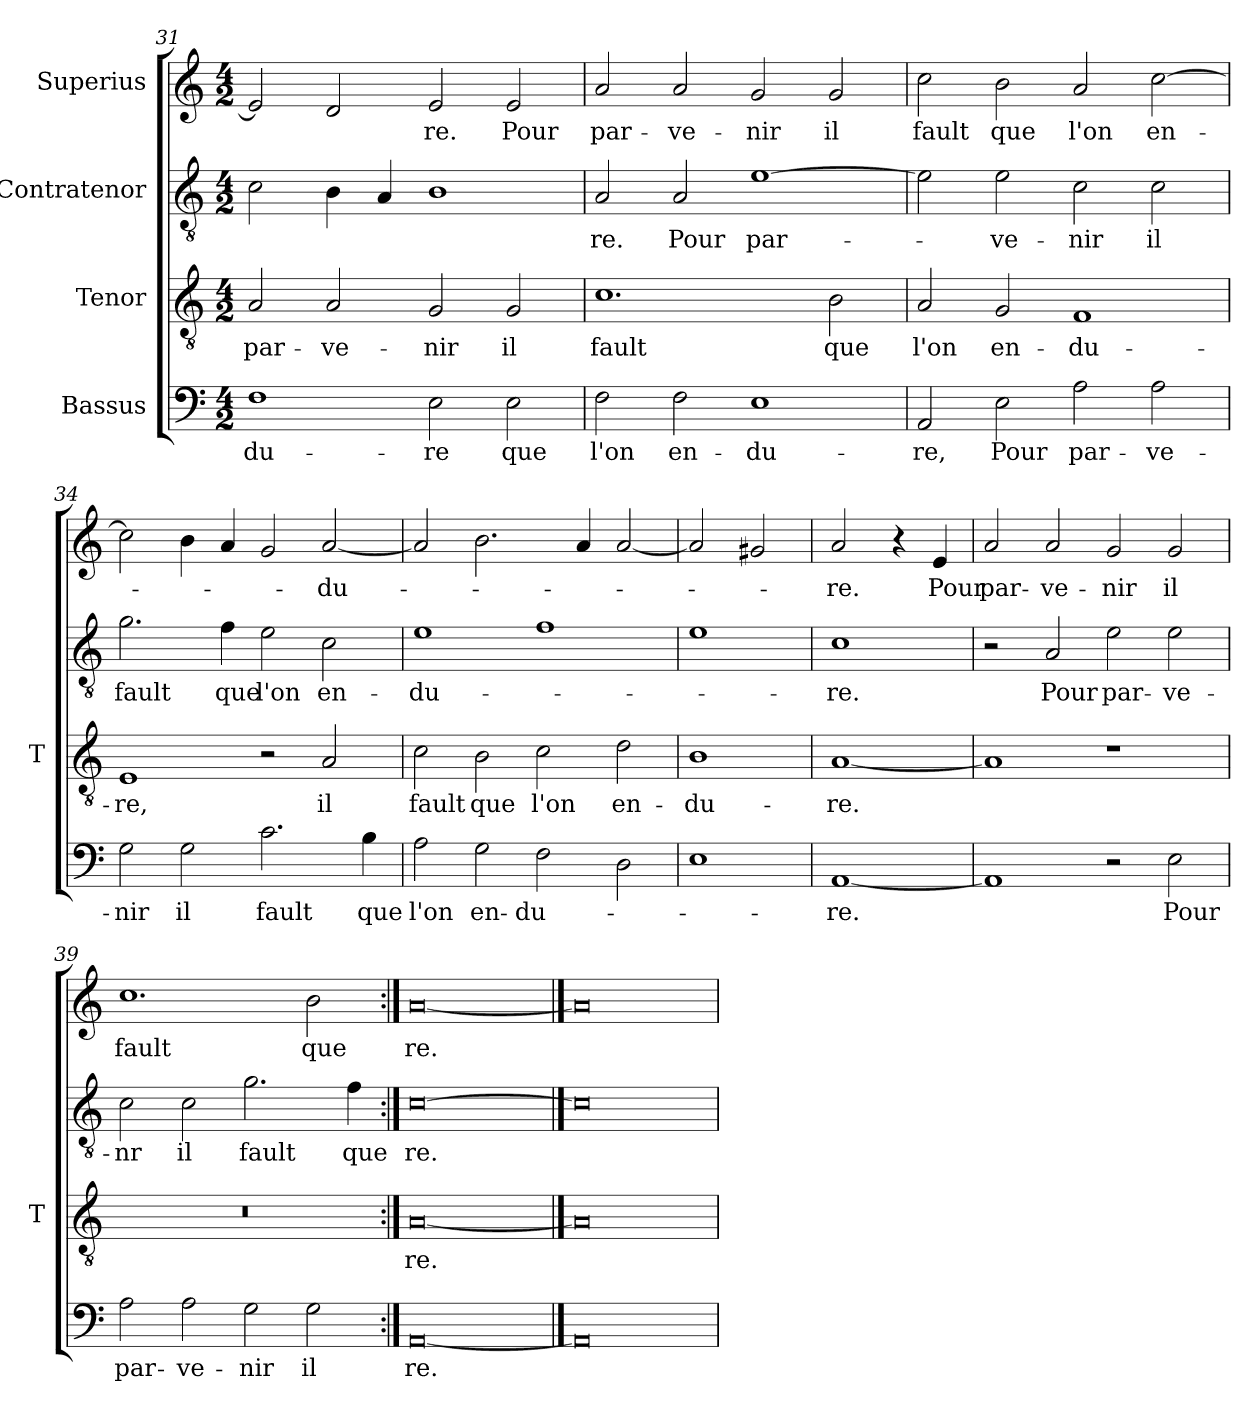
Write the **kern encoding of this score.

**kern	**text	**kern	**text	**kern	**text	**kern	**text
*part4	*part4	*part3	*part3	*part2	*part2	*part1	*part1
*staff4	*staff4	*staff3	*staff3	*staff2	*staff2	*staff1	*staff1
*I"Bassus	*	*I"Tenor	*	*I"Contratenor	*	*I"Superius	*
*	*	*I'T	*	*	*	*	*
*clefF4	*	*clefGv2	*	*clefGv2	*	*clefG2	*
*k[]	*	*k[]	*	*k[]	*	*k[]	*
*M4/2	*	*M4/2	*	*M4/2	*	*M4/2	*
=31	=31	=31	=31	=31	=31	=31	=31
1F	du-	2A	par-	2c	.	2e]	.
.	.	2A	ve-	4B	.	2d	.
.	.	.	.	4A	.	.	.
2E	-re	2G	-nir	1B	.	2e	-re.
2E	-que	2G	-il	.	.	2e	-Pour
=32	=32	=32	=32	=32	=32	=32	=32
2F	-l'on	1.c	-fault	2A	-re.	2a	par-
2F	en-	.	.	2A	-Pour	2a	ve-
1E	du-	.	.	[1e	par-	2g	-nir
.	.	2B	-que	.	.	2g	-il
=33	=33	=33	=33	=33	=33	=33	=33
2AA	-re,	2A	-l'on	2e]	.	2cc	-fault
2E	-Pour	2G	en-	2e	ve-	2b	-que
2A	par-	1F	du-	2c	-nir	2a	-l'on
2A	ve-	.	.	2c	-il	[2cc	en-
=34	=34	=34	=34	=34	=34	=34	=34
2G	-nir	1E	-re,	2.g	-fault	2cc]	.
2G	-il	.	.	.	.	4b	.
.	.	.	.	4f	-que	4a	.
2.c	-fault	2r	.	2e	-l'on	2g	.
.	.	2A	-il	2c	en-	[2a	du-
4B	-que	.	.	.	.	.	.
=35	=35	=35	=35	=35	=35	=35	=35
2A	-l'on	2c	-fault	1e	du-	2a]	.
2G	en-	2B	-que	.	.	2.b	.
2F	du-	2c	-l'on	1f	.	.	.
.	.	.	.	.	.	4a	.
2D	.	2d	en-	.	.	[2a	.
=36	=36	=36	=36	=36	=36	=36	=36
1E	.	1B	du-	1e	.	2a]	.
.	.	.	.	.	.	2g#X	.
=37	=37	=37	=37	=37	=37	=37	=37
[1AA	-re.	[1A	-re.	1c	-re.	2a	-re.
.	.	.	.	.	.	4r	.
.	.	.	.	.	.	4e	-Pour
=38	=38	=38	=38	=38	=38	=38	=38
1AA]	.	1A]	.	2r	.	2a	par-
.	.	.	.	2A	-Pour	2a	ve-
2r	.	1r	.	2e	par-	2g	-nir
2E	-Pour	.	.	2e	ve-	2g	-il
=39	=39	=39	=39	=39	=39	=39	=39
2A	par-	0r	.	2c	-nr	1.cc	-fault
2A	ve-	.	.	2c	-il	.	.
2G	-nir	.	.	2.g	-fault	.	.
2G	-il	.	.	.	.	2b	-que
.	.	.	.	4f	-que	.	.
=40:|!	=40:|!	=40:|!	=40:|!	=40:|!	=40:|!	=40:|!	=40:|!
[0AA	-re.	[0A	-re.	[0c	-re.	[0a	-re.
==41	==41	==41	==41	==41	==41	==41	==41
0AA]	.	0A]	.	0c]	.	0a]	.
=	=	=	=	=	=	=	=
*-	*-	*-	*-	*-	*-	*-	*-
